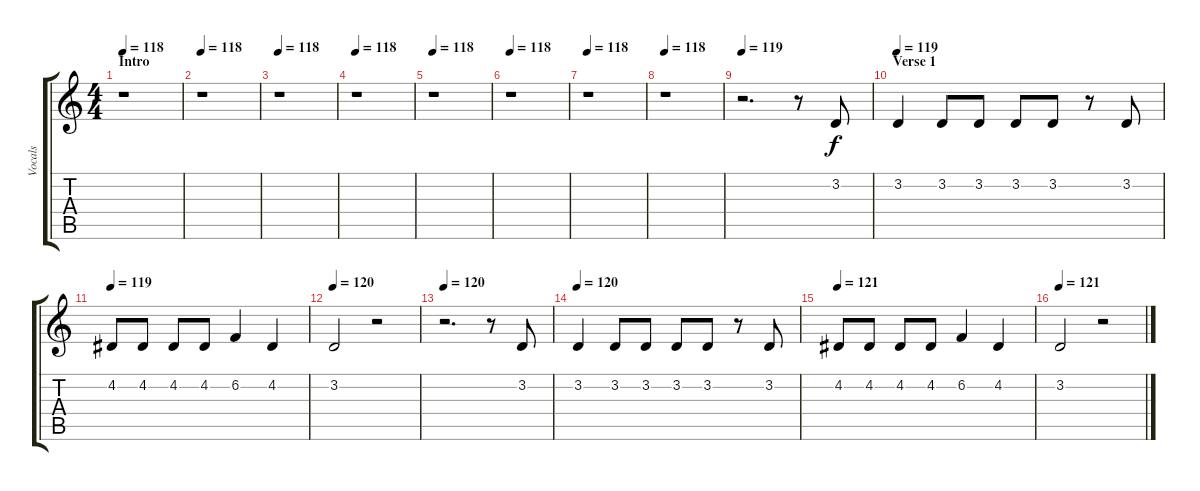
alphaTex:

\track ("Vocals" "Vocals") {instrument altosax}
\staff {score tabs}
\tuning (E4 B3 G3 D3 A2 E2) {hide}
\ts (4 4)
\section ("" "Intro")
\tempo 118
\clef g2
\ks c
r.1{dy f instrument altosax} |
\tempo 118
r.1 |
\tempo 118
r.1 |
\tempo 118
r.1 |
\tempo 118
r.1 |
\tempo 118
r.1 |
\tempo 118
r.1 |
\tempo 118
r.1 |
\tempo 119
r.2{d} r.8 3.2.8 |
\section ("" "Verse 1")
\tempo 119
3.2.4 3.2.8 3.2.8 3.2.8 3.2.8 r.8 3.2.8 |
\tempo 119
4.2.8 4.2.8 4.2.8 4.2.8 6.2.4 4.2.4 |
\tempo 120
3.2.2 r.2 |
\tempo 120
r.2{d} r.8 3.2.8 |
\tempo 120
3.2.4 3.2.8 3.2.8 3.2.8 3.2.8 r.8 3.2.8 |
\tempo 121
4.2.8 4.2.8 4.2.8 4.2.8 6.2.4 4.2.4 |
\tempo 121
3.2.2 r.2
